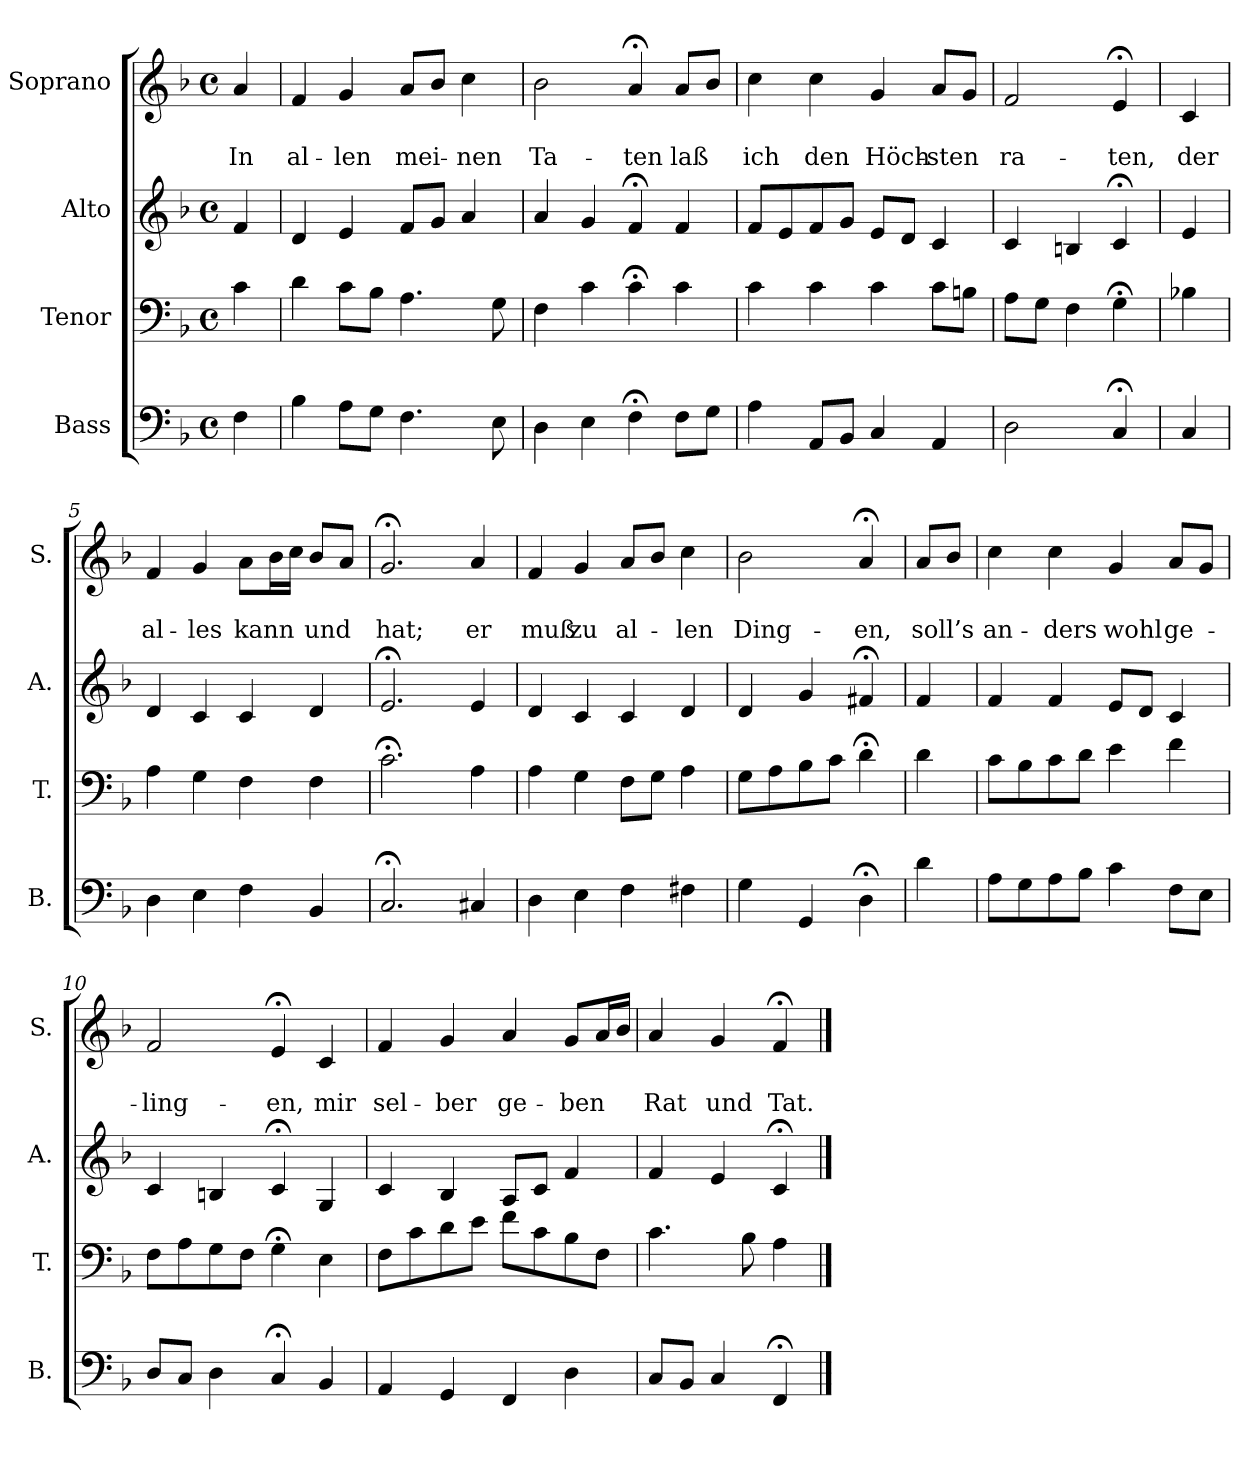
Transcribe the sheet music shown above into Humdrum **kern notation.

**kern	**kern	**kern	**kern	**text	**text
*part4	*part3	*part2	*part1	*part1	*part1
*staff4	*staff3	*staff2	*staff1	*staff1	*staff1
*I"Bass	*I"Tenor	*I"Alto	*I"Soprano	*	*
*I'B.	*I'T.	*I'A.	*I'S.	*	*
*clefF4	*clefF4	*clefG2	*clefG2	*	*
*k[b-]	*k[b-]	*k[b-]	*k[b-]	*	*
*F:	*F:	*F:	*F:	*	*
*M4/4	*M4/4	*M4/4	*M4/4	*	*
*met(c)	*met(c)	*met(c)	*met(c)	*	*
=	=	=	=	=	=
4F\	4c\	4f/	4a/	.	In
=1	=1	=1	=1	=1	=1
4B-\	4d\	4d/	4f/	.	al-
8A\L	8c\L	4e/	4g/	.	-len
8G\J	8B-\J	.	.	.	.
4.F\	4.A\	8f/L	8a/L	.	mei-
.	.	8g/J	8b-/J	.	.
.	.	4a/	4cc\	.	-nen
8E\	8G\	.	.	.	.
=2	=2	=2	=2	=2	=2
4D\	4F\	4a/	2b-\	.	Ta-
4E\	4c\	4g/	.	.	.
4F;<\	4c;<\	4f;</	4a;</	.	-ten
8F\L	4c\	4f/	8a/L	.	laß
8G\J	.	.	8b-/J	.	.
=3	=3	=3	=3	=3	=3
4A\	4c\	8f/L	4cc\	.	ich
.	.	8e/	.	.	.
8AA/L	4c\	8f/	4cc\	.	den
8BB-/J	.	8g/J	.	.	.
4C/	4c\	8e/L	4g/	.	Höch-
.	.	8d/J	.	.	.
4AA/	8c\L	4c/	8a/L	.	-sten
.	8Bn\J	.	8g/J	.	.
=4	=4	=4	=4	=4	=4
2D\	8A\L	4c/	2f/	.	ra-
.	8G\J	.	.	.	.
.	4F\	4Bn/	.	.	.
4C;</	4G;<\	4c;</	4e;</	.	-ten,
!!LO:LB:g=z
=4a	=4a	=4a	=4a	=4a	=4a
4C/	4B-X\	4e/	4c/	.	der
=5	=5	=5	=5	=5	=5
4D\	4A\	4d/	4f/	.	al-
4E\	4G\	4c/	4g/	.	-les
4F\	4F\	4c/	8a\L	.	kann
.	.	.	16b-\L	.	.
.	.	.	16cc\JJ	.	.
4BB-/	4F\	4d/	8b-/L	.	und
.	.	.	8a/J	.	.
=6	=6	=6	=6	=6	=6
2.C;</	2.c;<\	2.e;</	2.g;</	.	hat;
4C#X/	4A\	4e/	4a/	.	er
=7	=7	=7	=7	=7	=7
4D\	4A\	4d/	4f/	.	muß
4E\	4G\	4c/	4g/	.	zu
4F\	8F\L	4c/	8a/L	.	al-
.	8G\J	.	8b-/J	.	.
4F#X\	4A\	4d/	4cc\	.	-len
=8	=8	=8	=8	=8	=8
4G\	8G\L	4d/	2b-\	.	Ding-
.	8A\	.	.	.	.
4GG/	8B-\	4g/	.	.	.
.	8c\J	.	.	.	.
4D;<\	4d;<\	4f#X;</	4a;</	.	-en,
!!LO:PB:g=z
=8a	=8a	=8a	=8a	=8a	=8a
4d\	4d\	4f/	8a/L	.	soll’s
.	.	.	8b-/J	.	.
=9	=9	=9	=9	=9	=9
8A\L	8c\L	4f/	4cc\	.	an-
8G\	8B-\	.	.	.	.
8A\	8c\	4f/	4cc\	.	-ders
8B-\J	8d\J	.	.	.	.
4c\	4e\	8e/L	4g/	.	wohl
.	.	8d/J	.	.	.
8F\L	4f\	4c/	8a/L	.	ge-
8E\J	.	.	8g/J	.	.
=10	=10	=10	=10	=10	=10
8D/L	8F\L	4c/	2f/	.	-ling-
8C/J	8A\	.	.	.	.
4D\	8G\	4Bn/	.	.	.
.	8F\J	.	.	.	.
4C;</	4G;<\	4c;</	4e;</	.	-en,
4BB-/	4E\	4G/	4c/	.	mir
=11	=11	=11	=11	=11	=11
4AA/	8F\L	4c/	4f/	.	sel-
.	8c\	.	.	.	.
4GG/	8d\	4B-/	4g/	.	-ber
.	8e\J	.	.	.	.
4FF/	8f\L	8A/L	4a/	.	ge-
.	8c\	8c/J	.	.	.
4D\	8B-\	4f/	8g/L	.	-ben
.	8F\J	.	16a/L	.	.
.	.	.	16b-/JJ	.	.
=12	=12	=12	=12	=12	=12
8C/L	4.c\	4f/	4a/	.	Rat
8BB-/J	.	.	.	.	.
4C/	.	4e/	4g/	.	und
.	8B-\	.	.	.	.
4FF;</	4A\	4c;</	4f;</	.	Tat.
==	==	==	==	==	==
*-	*-	*-	*-	*-	*-
